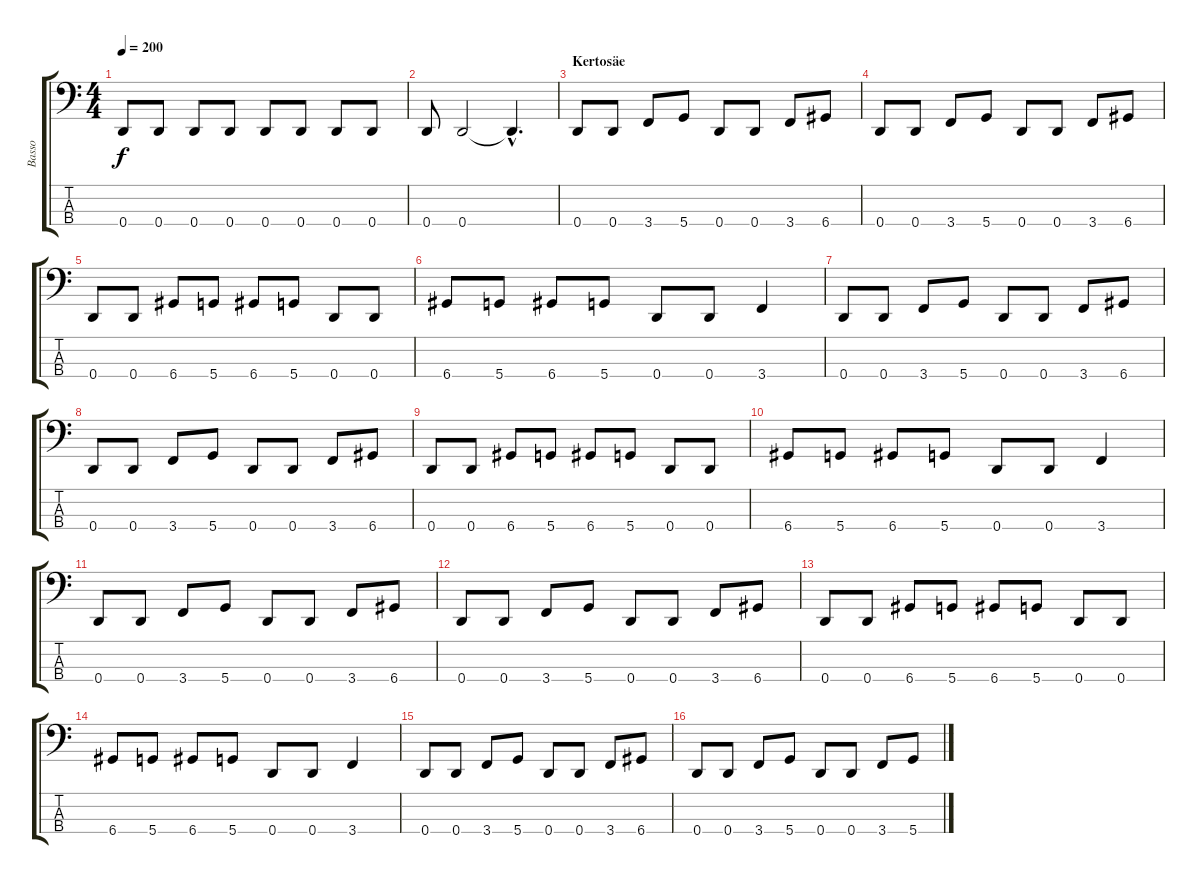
\track ("Basso" "Basso") {instrument electricbasspick}
\staff {score tabs}
\tuning (G2 D2 A1 D1) {hide}
\ts (4 4)
\tempo 200
\clef f4
\ks c
0.4.8{dy f} 0.4.8 0.4.8 0.4.8 0.4.8 0.4.8 0.4.8 0.4.8 |
0.4.8 0.4.2 0.4{hac t}.4{d} |
\section ("" "Kertosäe")
0.4.8 0.4.8 3.4.8 5.4.8 0.4.8 0.4.8 3.4.8 6.4.8 |
0.4.8 0.4.8 3.4.8 5.4.8 0.4.8 0.4.8 3.4.8 6.4.8 |
0.4.8 0.4.8 6.4.8 5.4.8 6.4.8 5.4.8 0.4.8 0.4.8 |
6.4.8 5.4.8 6.4.8 5.4.8 0.4.8 0.4.8 3.4.4 |
0.4.8 0.4.8 3.4.8 5.4.8 0.4.8 0.4.8 3.4.8 6.4.8 |
0.4.8 0.4.8 3.4.8 5.4.8 0.4.8 0.4.8 3.4.8 6.4.8 |
0.4.8 0.4.8 6.4.8 5.4.8 6.4.8 5.4.8 0.4.8 0.4.8 |
6.4.8 5.4.8 6.4.8 5.4.8 0.4.8 0.4.8 3.4.4 |
0.4.8 0.4.8 3.4.8 5.4.8 0.4.8 0.4.8 3.4.8 6.4.8 |
0.4.8 0.4.8 3.4.8 5.4.8 0.4.8 0.4.8 3.4.8 6.4.8 |
0.4.8 0.4.8 6.4.8 5.4.8 6.4.8 5.4.8 0.4.8 0.4.8 |
6.4.8 5.4.8 6.4.8 5.4.8 0.4.8 0.4.8 3.4.4 |
0.4.8 0.4.8 3.4.8 5.4.8 0.4.8 0.4.8 3.4.8 6.4.8 |
0.4.8 0.4.8 3.4.8 5.4.8 0.4.8 0.4.8 3.4.8 5.4.8
